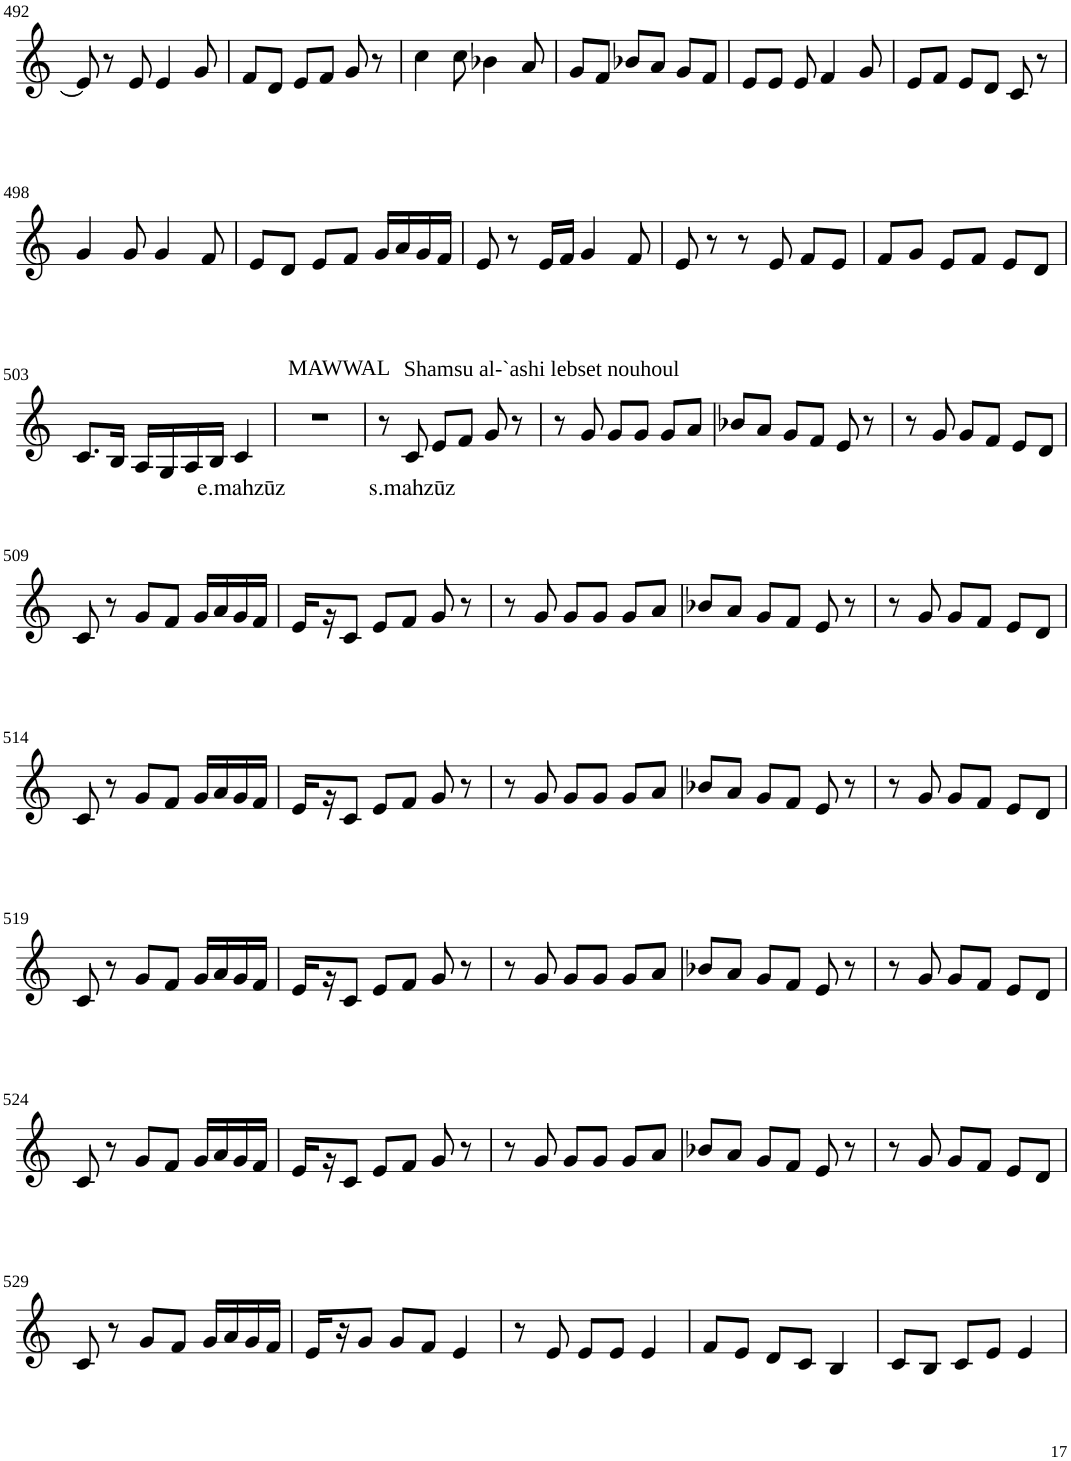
**kern	**text
*part1	*part1
*staff1	*staff1
*I"Violin	*
!!LO:PB:g=z
*clefG2	*
*k[]	*
*M3/4	*
=492	=492
8e/]	.
8r	.
8e/	.
4e/	.
8g/	.
=493	=493
8f/L	.
8d/J	.
8e/L	.
8f/J	.
8g/	.
8r	.
=494	=494
4cc\	.
8cc\	.
4b-X\	.
8a/	.
=495	=495
8g/L	.
8f/J	.
8b-X/L	.
8a/J	.
8g/L	.
8f/J	.
=496	=496
8e/L	.
8e/J	.
8e/	.
4f/	.
8g/	.
=497	=497
8e/L	.
8f/J	.
8e/L	.
8d/J	.
8c/	.
8r	.
!!LO:LB:g=z
=498	=498
4g/	.
8g/	.
4g/	.
8f/	.
=499	=499
8e/L	.
8d/J	.
8e/L	.
8f/J	.
16g/LL	.
16a/	.
16g/	.
16f/JJ	.
=500	=500
8e/	.
8r	.
16e/LL	.
16f/JJ	.
4g/	.
8f/	.
=501	=501
8e/	.
8r	.
8r	.
8e/	.
8f/L	.
8e/J	.
=502	=502
8f/L	.
8g/J	.
8e/L	.
8f/J	.
8e/L	.
8d/J	.
!!LO:LB:g=z
=503	=503
8.c/L	.
16B/Jk	.
16A/LL	.
16G/	.
16A/	.
16B/JJ	.
!	!LO:LY:b
4c/	e.mahzūz
=504	=504
!LO:TX:a:t=MAWWAL	!
2.r	.
=505	=505
8r	.
!LO:TX:a:t=Shamsu al-`ashi lebset nouhoul	!
!	!LO:LY:b
8c/	s.mahzūz
8e/L	.
8f/J	.
8g/	.
8r	.
=506	=506
8r	.
8g/	.
8g/L	.
8g/J	.
8g/L	.
8a/J	.
=507	=507
8b-X/L	.
8a/J	.
8g/L	.
8f/J	.
8e/	.
8r	.
=508	=508
8r	.
8g/	.
8g/L	.
8f/J	.
8e/L	.
8d/J	.
!!LO:LB:g=z
=509	=509
8c/	.
8r	.
8g/L	.
8f/J	.
16g/LL	.
16a/	.
16g/	.
16f/JJ	.
=510	=510
16e/LL	.
16r	.
8c/J	.
8e/L	.
8f/J	.
8g/	.
8r	.
=511	=511
8r	.
8g/	.
8g/L	.
8g/J	.
8g/L	.
8a/J	.
=512	=512
8b-X/L	.
8a/J	.
8g/L	.
8f/J	.
8e/	.
8r	.
=513	=513
8r	.
8g/	.
8g/L	.
8f/J	.
8e/L	.
8d/J	.
!!LO:LB:g=z
=514	=514
8c/	.
8r	.
8g/L	.
8f/J	.
16g/LL	.
16a/	.
16g/	.
16f/JJ	.
=515	=515
16e/LL	.
16r	.
8c/J	.
8e/L	.
8f/J	.
8g/	.
8r	.
=516	=516
8r	.
8g/	.
8g/L	.
8g/J	.
8g/L	.
8a/J	.
=517	=517
8b-X/L	.
8a/J	.
8g/L	.
8f/J	.
8e/	.
8r	.
=518	=518
8r	.
8g/	.
8g/L	.
8f/J	.
8e/L	.
8d/J	.
!!LO:LB:g=z
=519	=519
8c/	.
8r	.
8g/L	.
8f/J	.
16g/LL	.
16a/	.
16g/	.
16f/JJ	.
=520	=520
16e/LL	.
16r	.
8c/J	.
8e/L	.
8f/J	.
8g/	.
8r	.
=521	=521
8r	.
8g/	.
8g/L	.
8g/J	.
8g/L	.
8a/J	.
=522	=522
8b-X/L	.
8a/J	.
8g/L	.
8f/J	.
8e/	.
8r	.
=523	=523
8r	.
8g/	.
8g/L	.
8f/J	.
8e/L	.
8d/J	.
!!LO:LB:g=z
=524	=524
8c/	.
8r	.
8g/L	.
8f/J	.
16g/LL	.
16a/	.
16g/	.
16f/JJ	.
=525	=525
16e/LL	.
16r	.
8c/J	.
8e/L	.
8f/J	.
8g/	.
8r	.
=526	=526
8r	.
8g/	.
8g/L	.
8g/J	.
8g/L	.
8a/J	.
=527	=527
8b-X/L	.
8a/J	.
8g/L	.
8f/J	.
8e/	.
8r	.
=528	=528
8r	.
8g/	.
8g/L	.
8f/J	.
8e/L	.
8d/J	.
!!LO:LB:g=z
=529	=529
8c/	.
8r	.
8g/L	.
8f/J	.
16g/LL	.
16a/	.
16g/	.
16f/JJ	.
=530	=530
16e/LL	.
16r	.
8g/J	.
8g/L	.
8f/J	.
4e/	.
=531	=531
8r	.
8e/	.
8e/L	.
8e/J	.
4e/	.
=532	=532
8f/L	.
8e/J	.
8d/L	.
8c/J	.
4B/	.
=533	=533
8c/L	.
8B/J	.
8c/L	.
8e/J	.
4e/	.
=	=
*-	*-
